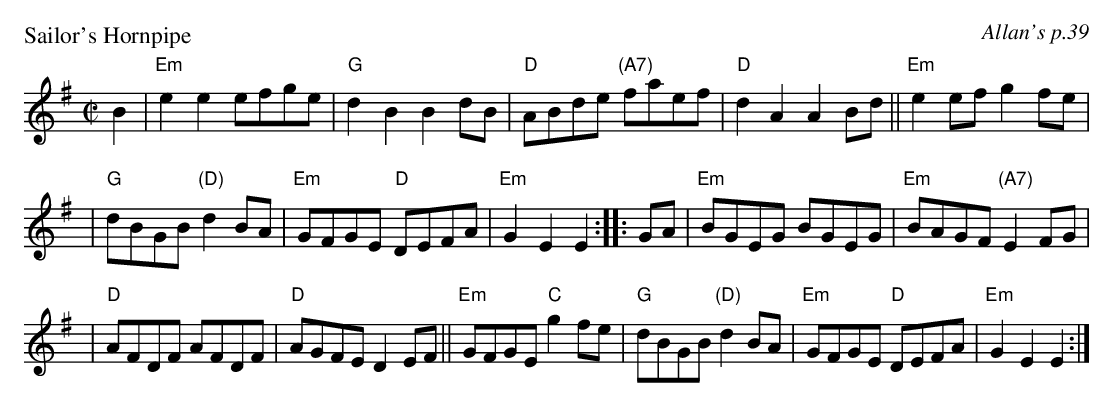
X:1
P: Sailor's Hornpipe
O: Allan's p.39
M: C|
L: 1/8
K: Em
B2 \
| "Em"e2e2 efge | "G"d2B2 B2dB \
| "D"ABde "(A7)"faef |"D"d2A2 A2Bd \
||"Em"e2ef g2fe |
| "G"dBGB "(D)"d2BA | "Em"GFGE "D"DEFA \
| "Em"G2E2 E2 :: GA | "Em"BGEG BGEG \
| "Em"BAGF "(A7)"E2FG |
| "D"AFDF AFDF | "D"AGFE D2EF \
||"Em"GFGE "C"g2fe | "G"dBGB "(D)"d2BA \
| "Em"GFGE "D"DEFA | "Em"G2E2 E2 :|
